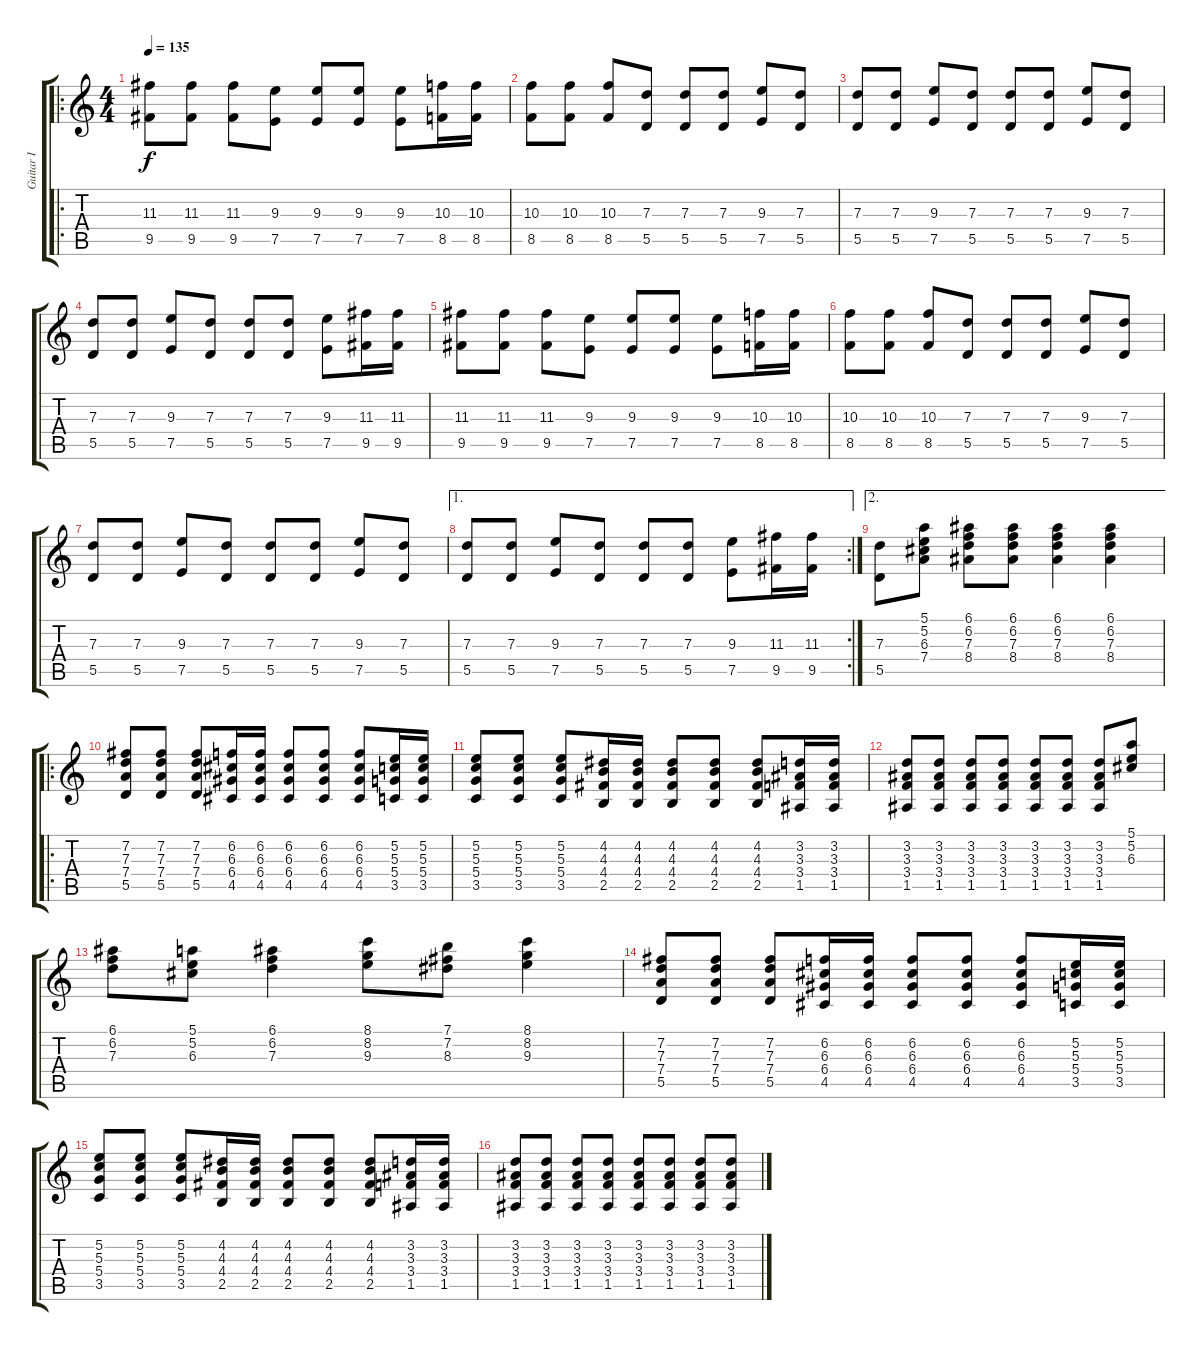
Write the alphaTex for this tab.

\track ("Guitar I" "Guitar I") {instrument distortionguitar}
\staff {score tabs}
\tuning (E4 B3 G3 D3 A2 E2) {hide}
\ro
\ts (4 4)
\tempo 135
\clef g2
\ks c
(11.3 9.5).8{dy f} (11.3 9.5).8 (11.3 9.5).8 (9.3 7.5).8 (9.3 7.5).8 (9.3 7.5).8 (9.3 7.5).8 (10.3 8.5).16 (10.3 8.5).16 |
(10.3 8.5).8 (10.3 8.5).8 (10.3 8.5).8 (7.3 5.5).8 (7.3 5.5).8 (7.3 5.5).8 (9.3 7.5).8 (7.3 5.5).8 |
(7.3 5.5).8 (7.3 5.5).8 (9.3 7.5).8 (7.3 5.5).8 (7.3 5.5).8 (7.3 5.5).8 (9.3 7.5).8 (7.3 5.5).8 |
(7.3 5.5).8 (7.3 5.5).8 (9.3 7.5).8 (7.3 5.5).8 (7.3 5.5).8 (7.3 5.5).8 (9.3 7.5).8 (11.3 9.5).16 (11.3 9.5).16 |
(11.3 9.5).8 (11.3 9.5).8 (11.3 9.5).8 (9.3 7.5).8 (9.3 7.5).8 (9.3 7.5).8 (9.3 7.5).8 (10.3 8.5).16 (10.3 8.5).16 |
(10.3 8.5).8 (10.3 8.5).8 (10.3 8.5).8 (7.3 5.5).8 (7.3 5.5).8 (7.3 5.5).8 (9.3 7.5).8 (7.3 5.5).8 |
(7.3 5.5).8 (7.3 5.5).8 (9.3 7.5).8 (7.3 5.5).8 (7.3 5.5).8 (7.3 5.5).8 (9.3 7.5).8 (7.3 5.5).8 |
\ae 1
\rc 2
(7.3 5.5).8 (7.3 5.5).8 (9.3 7.5).8 (7.3 5.5).8 (7.3 5.5).8 (7.3 5.5).8 (9.3 7.5).8 (11.3 9.5).16 (11.3 9.5).16 |
\ae 2
(7.3 5.5).8 (5.1 5.2 6.3 7.4).8 (6.1 6.2 7.3 8.4).8 (6.1 6.2 7.3 8.4).8 (6.1 6.2 7.3 8.4).4 (6.1 6.2 7.3 8.4).4 |
\ro
(7.2 7.3 7.4 5.5).8 (7.2 7.3 7.4 5.5).8 (7.2 7.3 7.4 5.5).8 (6.2 6.3 6.4 4.5).16 (6.2 6.3 6.4 4.5).16 (6.2 6.3 6.4 4.5).8 (6.2 6.3 6.4 4.5).8 (6.2 6.3 6.4 4.5).8 (5.2 5.3 5.4 3.5).16 (5.2 5.3 5.4 3.5).16 |
(5.2 5.3 5.4 3.5).8 (5.2 5.3 5.4 3.5).8 (5.2 5.3 5.4 3.5).8 (4.2 4.3 4.4 2.5).16 (4.2 4.3 4.4 2.5).16 (4.2 4.3 4.4 2.5).8 (4.2 4.3 4.4 2.5).8 (4.2 4.3 4.4 2.5).8 (3.2 3.3 3.4 1.5).16 (3.2 3.3 3.4 1.5).16 |
(3.2 3.3 3.4 1.5).8 (3.2 3.3 3.4 1.5).8 (3.2 3.3 3.4 1.5).8 (3.2 3.3 3.4 1.5).8 (3.2 3.3 3.4 1.5).8 (3.2 3.3 3.4 1.5).8 (3.2 3.3 3.4 1.5).8 (5.1 5.2 6.3).8 |
(6.1 6.2 7.3).8 (5.1 5.2 6.3).8 (6.1 6.2 7.3).4 (8.1 8.2 9.3).8 (7.1 7.2 8.3).8 (8.1 8.2 9.3).4 |
(7.2 7.3 7.4 5.5).8 (7.2 7.3 7.4 5.5).8 (7.2 7.3 7.4 5.5).8 (6.2 6.3 6.4 4.5).16 (6.2 6.3 6.4 4.5).16 (6.2 6.3 6.4 4.5).8 (6.2 6.3 6.4 4.5).8 (6.2 6.3 6.4 4.5).8 (5.2 5.3 5.4 3.5).16 (5.2 5.3 5.4 3.5).16 |
(5.2 5.3 5.4 3.5).8 (5.2 5.3 5.4 3.5).8 (5.2 5.3 5.4 3.5).8 (4.2 4.3 4.4 2.5).16 (4.2 4.3 4.4 2.5).16 (4.2 4.3 4.4 2.5).8 (4.2 4.3 4.4 2.5).8 (4.2 4.3 4.4 2.5).8 (3.2 3.3 3.4 1.5).16 (3.2 3.3 3.4 1.5).16 |
(3.2 3.3 3.4 1.5).8 (3.2 3.3 3.4 1.5).8 (3.2 3.3 3.4 1.5).8 (3.2 3.3 3.4 1.5).8 (3.2 3.3 3.4 1.5).8 (3.2 3.3 3.4 1.5).8 (3.2 3.3 3.4 1.5).8 (3.2 3.3 3.4 1.5).8
